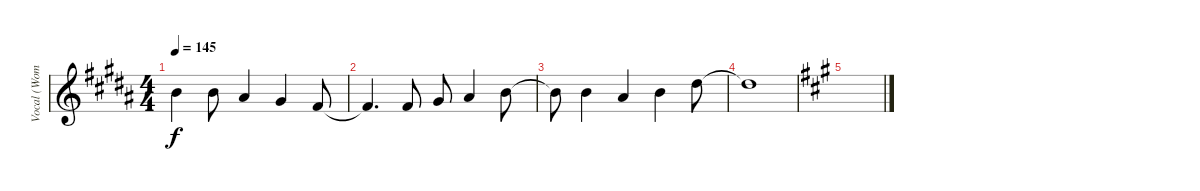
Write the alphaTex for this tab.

\track ("Vocal (Woman)" "Vocal (Wom") {instrument acousticgrandpiano}
\staff {score}
\tuning (E4 B3 G3 D3 A2 E2 B1) {hide}
\ts (4 4)
\tempo 145
\clef g2
\ks b
7.1.4{dy f} 7.1.8 6.1.4 9.2.4 2.1.8 |
2.1{t}.4{d} 2.1.8 9.2.8 11.2.4 12.2.8 |
12.2{t}.8 7.1.4 11.2.4 7.1.4 11.1.8 |
11.1{t}.1 |
\ks a
